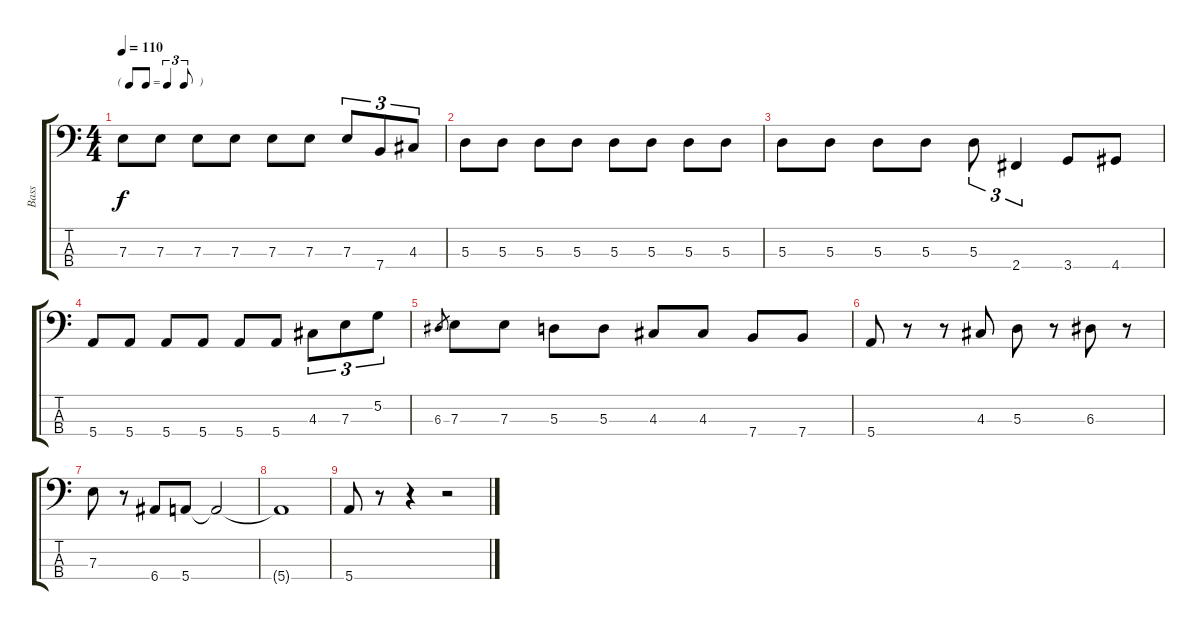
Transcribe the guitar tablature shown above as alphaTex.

\track ("Bass" "Bass") {instrument electricbassfinger}
\staff {score tabs}
\tuning (G2 D2 A1 E1) {hide}
\ts (4 4)
\tf triplet8th
\tempo 110
\clef f4
\ks c
7.3.8{dy f} 7.3.8 7.3.8 7.3.8 7.3.8 7.3.8 7.3.8{tu (3 2)} 7.4.8{tu (3 2)} 4.3.8{tu (3 2)} |
5.3.8 5.3.8 5.3.8 5.3.8 5.3.8 5.3.8 5.3.8 5.3.8 |
5.3.8 5.3.8 5.3.8 5.3.8 5.3.8{tu (3 2)} 2.4.4{tu (3 2)} 3.4.8 4.4.8 |
5.4.8 5.4.8 5.4.8 5.4.8 5.4.8 5.4.8 4.3.8{tu (3 2)} 7.3.8{tu (3 2)} 5.2.8{tu (3 2)} |
6.3.8{gr} 7.3.8 7.3.8 5.3.8 5.3.8 4.3.8 4.3.8 7.4.8 7.4.8 |
5.4.8 r.8 r.8 4.3.8 5.3.8 r.8 6.3.8 r.8 |
7.3.8 r.8 6.4.8 5.4.8 5.4{t}.2 |
5.4{t}.1 |
5.4.8 r.8 r.4 r.2
